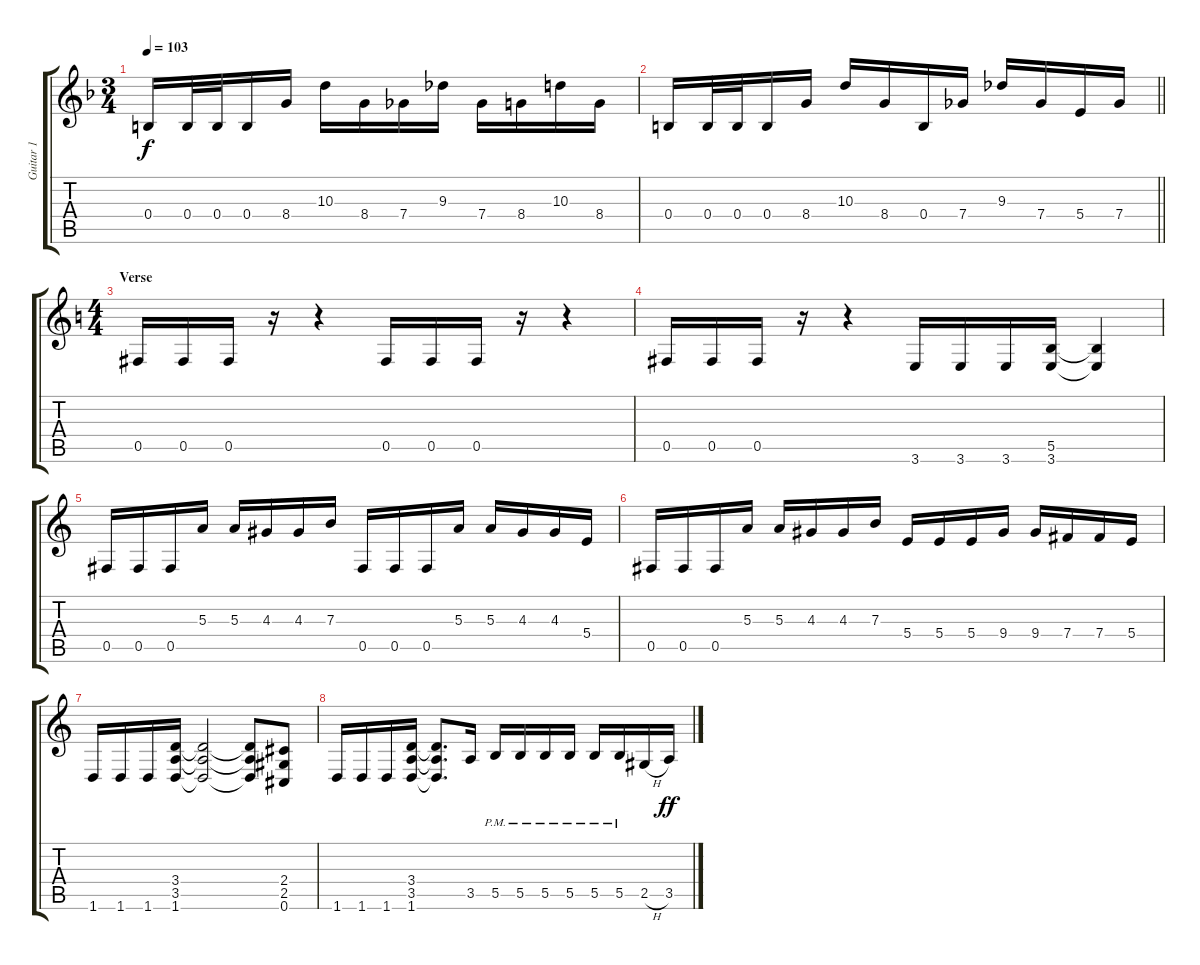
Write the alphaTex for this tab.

\track ("Guitar 1" "Guitar 1") {instrument distortionguitar}
\staff {score tabs}
\tuning (Db4 Ab3 E3 B2 Gb2 Db2) {hide}
\ts (3 4)
\tempo 103
\clef g2
\ks f
0.4.16{dy f} 0.4.32 0.4.32 0.4.16 8.4.16 10.3.16 8.4.16 7.4.16 9.3.16 7.4.16 8.4.16 10.3.16 8.4.16 |
\barLineRight lightlight
0.4.16 0.4.32 0.4.32 0.4.16 8.4.16 10.3.16 8.4.16 0.4.16 7.4.16 9.3.16 7.4.16 5.4.16 7.4.16 |
\ts (4 4)
\section ("" "Verse")
\ks c
0.5.16 0.5.16 0.5.16 r.16 r.4 0.5.16 0.5.16 0.5.16 r.16 r.4 |
0.5.16 0.5.16 0.5.16 r.16 r.4 3.6.16 3.6.16 3.6.16 (5.5 3.6).16 (5.5{t} 3.6{t}).4 |
0.5.16 0.5.16 0.5.16 5.3.16 5.3.16 4.3.16 4.3.16 7.3.16 0.5.16 0.5.16 0.5.16 5.3.16 5.3.16 4.3.16 4.3.16 5.4.16 |
0.5.16 0.5.16 0.5.16 5.3.16 5.3.16 4.3.16 4.3.16 7.3.16 5.4.16 5.4.16 5.4.16 9.4.16 9.4.16 7.4.16 7.4.16 5.4.16 |
1.6.16 1.6.16 1.6.16 (3.4 3.5 1.6).16 (3.4{t} 3.5{t} 1.6{t}).2 (3.4{t} 3.5{t} 1.6{t}).8 (2.4 2.5 0.6).8 |
1.6.16 1.6.16 1.6.16 (3.4 3.5 1.6).16 (3.4{t} 3.5{t} 1.6{t}).8{d} 3.5.16 5.5{pm}.16 5.5{pm}.16 5.5{pm}.16 5.5{pm}.16 5.5{pm}.16 5.5{pm}.16 2.5{h}.16 3.5.16{dy ff}
